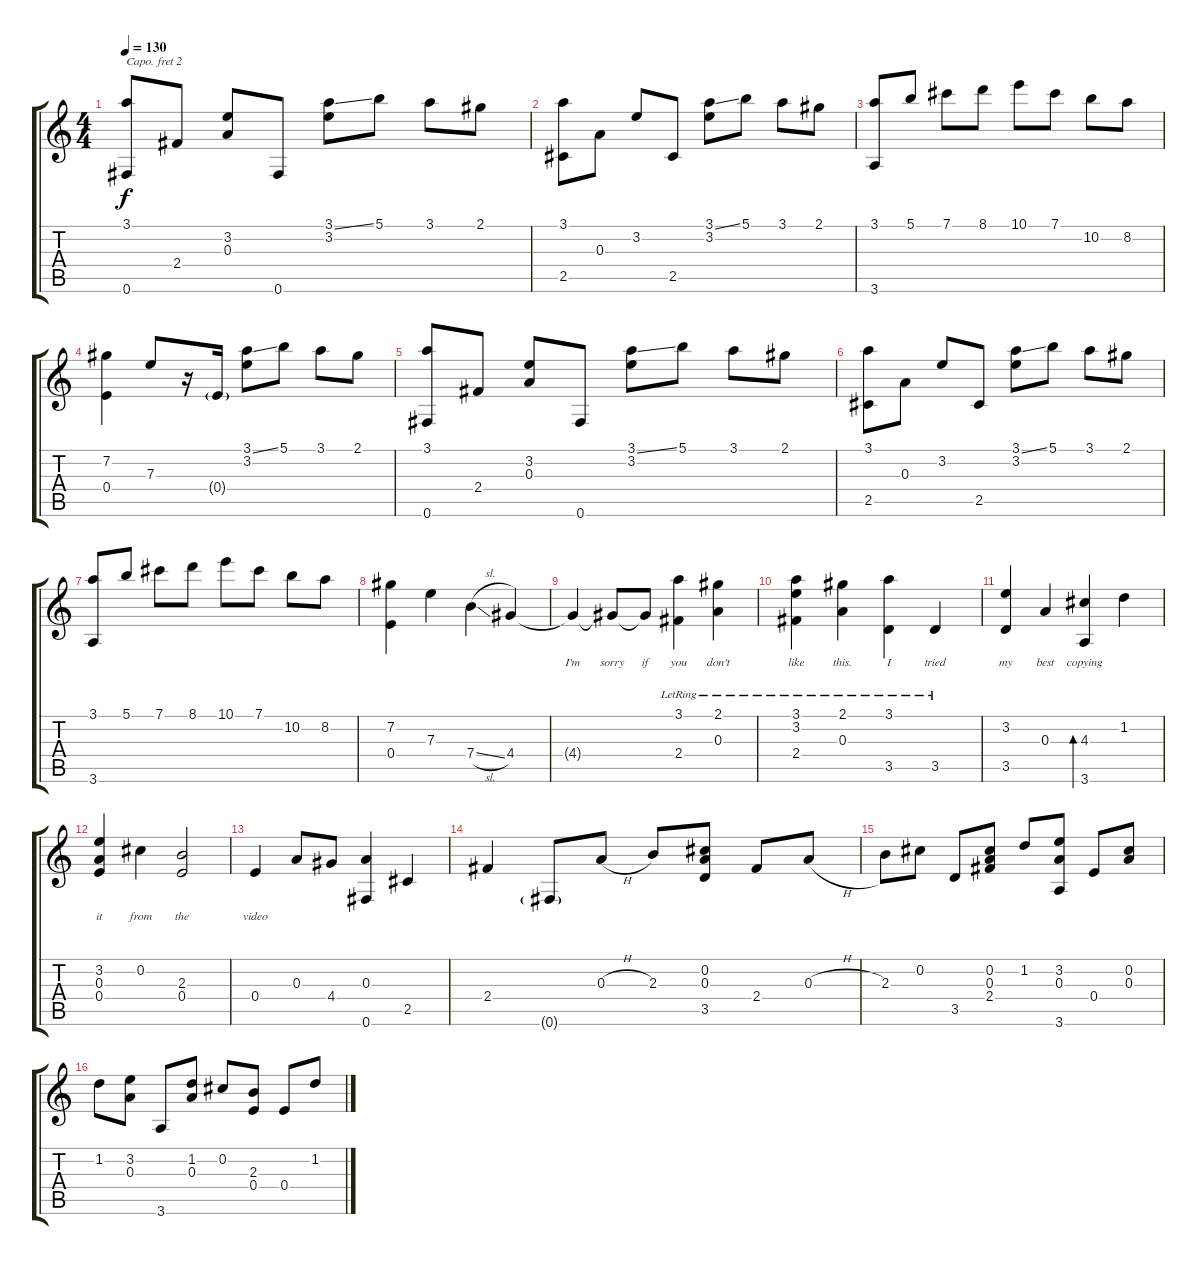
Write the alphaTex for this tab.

\track "" {instrument acousticguitarsteel}
\staff {score tabs}
\capo 2
\tuning (E4 B3 G3 D3 A2 E2) {hide}
\ts (4 4)
\tempo 130
\clef g2
\ks c
(3.1 0.6).8{dy f} 2.4.8 (3.2 0.3).8 0.6.8 (3.1{ss} 3.2).8 5.1.8 3.1.8 2.1.8 |
(3.1 2.5).8 0.3.8 3.2.8 2.5.8 (3.1{ss} 3.2).8 5.1.8 3.1.8 2.1.8 |
(3.1 3.6).8 5.1.8 7.1.8 8.1.8 10.1.8 7.1.8 10.2.8 8.2.8 |
(7.2 0.4).4 7.3.8 r.16 0.4{g}.16 (3.1{ss} 3.2).8 5.1.8 3.1.8 2.1.8 |
(3.1 0.6).8 2.4.8 (3.2 0.3).8 0.6.8 (3.1{ss} 3.2).8 5.1.8 3.1.8 2.1.8 |
(3.1 2.5).8 0.3.8 3.2.8 2.5.8 (3.1{ss} 3.2).8 5.1.8 3.1.8 2.1.8 |
(3.1 3.6).8 5.1.8 7.1.8 8.1.8 10.1.8 7.1.8 10.2.8 8.2.8 |
(7.2 0.4).4 7.3.4 7.4{sl}.4 4.4.4 |
4.4{t}.4{lyrics (0 "I'm") lyrics (1 "") lyrics (2 "") lyrics (3 "") lyrics (4 "")} 4.4{t}.8{lyrics (0 "sorry") lyrics (1 "") lyrics (2 "") lyrics (3 "") lyrics (4 "")} 4.4{t}.8{lyrics (0 "if") lyrics (1 "") lyrics (2 "") lyrics (3 "") lyrics (4 "")} (3.1{lr} 2.4{lr}).4{lyrics (0 "you") lyrics (1 "") lyrics (2 "") lyrics (3 "") lyrics (4 "")} (2.1{lr} 0.3{lr}).4{lyrics (0 "don't") lyrics (1 "") lyrics (2 "") lyrics (3 "") lyrics (4 "")} |
(3.1{lr} 3.2{lr} 2.4{lr}).4{lyrics (0 "like") lyrics (1 "") lyrics (2 "") lyrics (3 "") lyrics (4 "")} (2.1{lr} 0.3{lr}).4{lyrics (0 "this.") lyrics (1 "") lyrics (2 "") lyrics (3 "") lyrics (4 "")} (3.1{lr} 3.5).4{lyrics (0 "I") lyrics (1 "") lyrics (2 "") lyrics (3 "") lyrics (4 "")} 3.5{lr}.4{lyrics (0 "tried") lyrics (1 "") lyrics (2 "") lyrics (3 "") lyrics (4 "")} |
(3.2 3.5).4{lyrics (0 "my") lyrics (1 "") lyrics (2 "") lyrics (3 "") lyrics (4 "")} 0.3.4{lyrics (0 "best") lyrics (1 "") lyrics (2 "") lyrics (3 "") lyrics (4 "")} (4.3 3.6).4{bd 60 lyrics (0 "copying") lyrics (1 "") lyrics (2 "") lyrics (3 "") lyrics (4 "")} 1.2.4{lyrics (0 "") lyrics (1 "") lyrics (2 "") lyrics (3 "") lyrics (4 "")} |
(3.2 0.3 0.4).4{lyrics (0 "it") lyrics (1 "") lyrics (2 "") lyrics (3 "") lyrics (4 "")} 0.2.4{lyrics (0 "from") lyrics (1 "") lyrics (2 "") lyrics (3 "") lyrics (4 "")} (2.3 0.4).2{lyrics (0 "the") lyrics (1 "") lyrics (2 "") lyrics (3 "") lyrics (4 "")} |
0.4.4{lyrics (0 "video") lyrics (1 "") lyrics (2 "") lyrics (3 "") lyrics (4 "")} 0.3.8 4.4.8 (0.3 0.6).4 2.5.4 |
2.4.4 0.6{g}.8 0.3{h}.8 2.3.8 (0.2 0.3 3.5).8 2.4.8 0.3{h}.8 |
2.3.8 0.2.8 3.5.8 (0.2 0.3 2.4).8 1.2.8 (3.2 0.3 3.6).8 0.4.8 (0.2 0.3).8 |
1.2.8 (3.2 0.3).8 3.6.8 (1.2 0.3).8 0.2.8 (2.3 0.4).8 0.4.8 1.2.8
